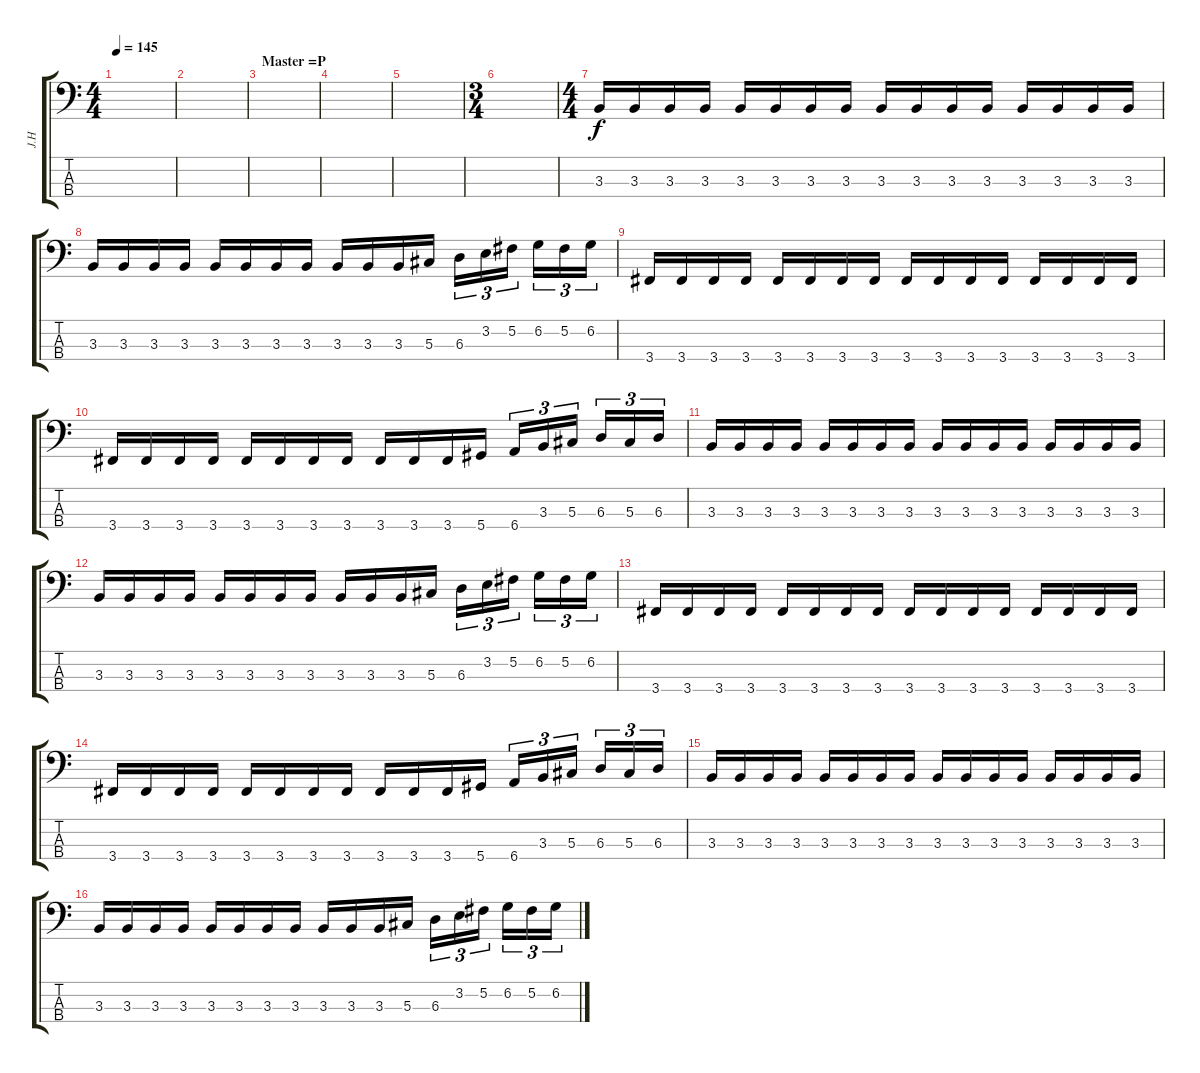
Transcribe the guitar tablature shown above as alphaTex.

\track ("J.H" "J.H") {instrument electricbassfinger}
\staff {score tabs}
\tuning (Gb2 Db2 Ab1 Eb1) {hide}
\ts (4 4)
\tempo 145
\clef f4
\ks c
|
|
\section ("" "Master =P")
|
|
|
\ts (3 4)
|
\ts (4 4)
3.3.16 3.3.16 3.3.16 3.3.16 3.3.16 3.3.16 3.3.16 3.3.16 3.3.16 3.3.16 3.3.16 3.3.16 3.3.16 3.3.16 3.3.16 3.3.16 |
3.3.16 3.3.16 3.3.16 3.3.16 3.3.16 3.3.16 3.3.16 3.3.16 3.3.16 3.3.16 3.3.16 5.3.16 6.3.16{tu (3 2)} 3.2.16{tu (3 2)} 5.2.16{tu (3 2)} 6.2.16{tu (3 2)} 5.2.16{tu (3 2)} 6.2.16{tu (3 2)} |
3.4.16 3.4.16 3.4.16 3.4.16 3.4.16 3.4.16 3.4.16 3.4.16 3.4.16 3.4.16 3.4.16 3.4.16 3.4.16 3.4.16 3.4.16 3.4.16 |
3.4.16 3.4.16 3.4.16 3.4.16 3.4.16 3.4.16 3.4.16 3.4.16 3.4.16 3.4.16 3.4.16 5.4.16 6.4.16{tu (3 2)} 3.3.16{tu (3 2)} 5.3.16{tu (3 2)} 6.3.16{tu (3 2)} 5.3.16{tu (3 2)} 6.3.16{tu (3 2)} |
3.3.16 3.3.16 3.3.16 3.3.16 3.3.16 3.3.16 3.3.16 3.3.16 3.3.16 3.3.16 3.3.16 3.3.16 3.3.16 3.3.16 3.3.16 3.3.16 |
3.3.16 3.3.16 3.3.16 3.3.16 3.3.16 3.3.16 3.3.16 3.3.16 3.3.16 3.3.16 3.3.16 5.3.16 6.3.16{tu (3 2)} 3.2.16{tu (3 2)} 5.2.16{tu (3 2)} 6.2.16{tu (3 2)} 5.2.16{tu (3 2)} 6.2.16{tu (3 2)} |
3.4.16 3.4.16 3.4.16 3.4.16 3.4.16 3.4.16 3.4.16 3.4.16 3.4.16 3.4.16 3.4.16 3.4.16 3.4.16 3.4.16 3.4.16 3.4.16 |
3.4.16 3.4.16 3.4.16 3.4.16 3.4.16 3.4.16 3.4.16 3.4.16 3.4.16 3.4.16 3.4.16 5.4.16 6.4.16{tu (3 2)} 3.3.16{tu (3 2)} 5.3.16{tu (3 2)} 6.3.16{tu (3 2)} 5.3.16{tu (3 2)} 6.3.16{tu (3 2)} |
3.3.16 3.3.16 3.3.16 3.3.16 3.3.16 3.3.16 3.3.16 3.3.16 3.3.16 3.3.16 3.3.16 3.3.16 3.3.16 3.3.16 3.3.16 3.3.16 |
3.3.16 3.3.16 3.3.16 3.3.16 3.3.16 3.3.16 3.3.16 3.3.16 3.3.16 3.3.16 3.3.16 5.3.16 6.3.16{tu (3 2)} 3.2.16{tu (3 2)} 5.2.16{tu (3 2)} 6.2.16{tu (3 2)} 5.2.16{tu (3 2)} 6.2.16{tu (3 2)}
